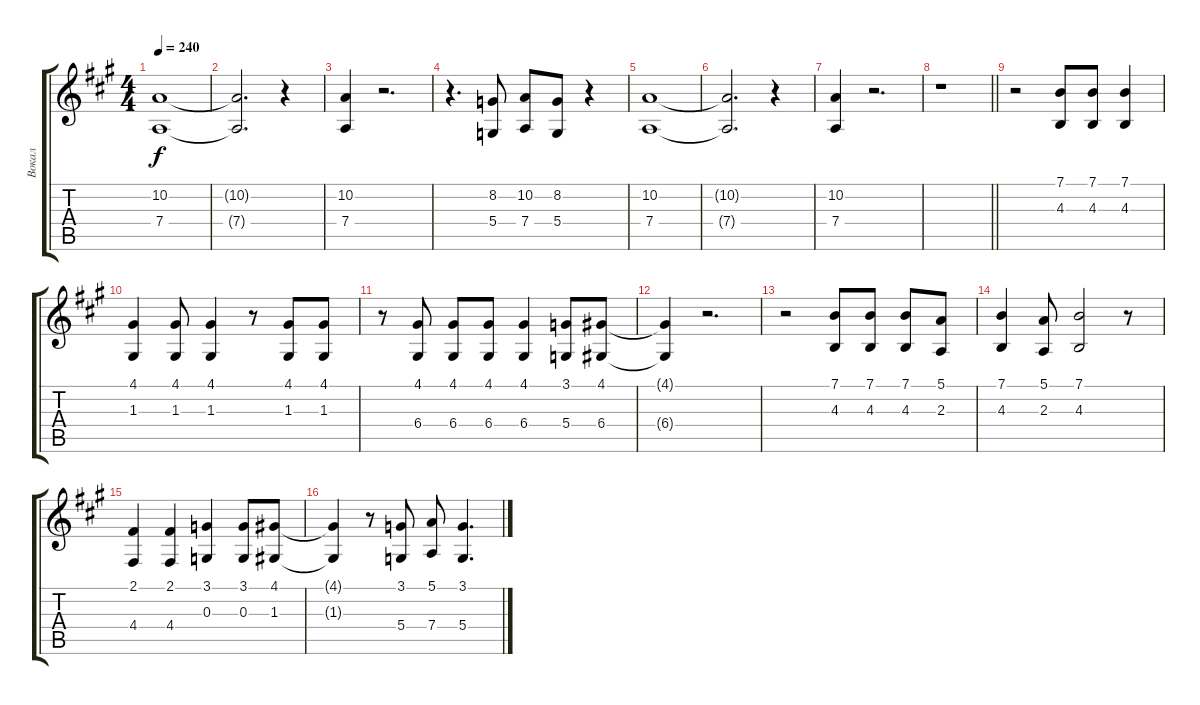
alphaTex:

\track ("Вокал" "Вокал") {instrument sopranosax}
\staff {score tabs}
\tuning (E4 B3 G3 D3 A2 E2) {hide}
\ts (4 4)
\tempo 240
\clef g2
\ks a
(10.2 7.4).1{dy f} |
(10.2{t} 7.4{t}).2{d} r.4 |
(10.2 7.4).4 r.2{d} |
r.4{d} (8.2 5.4).8 (10.2 7.4).8 (8.2 5.4).8 r.4 |
(10.2 7.4).1 |
(10.2{t} 7.4{t}).2{d} r.4 |
(10.2 7.4).4 r.2{d} |
\barLineRight lightlight
r.1 |
r.2 (7.1 4.3).8 (7.1 4.3).8 (7.1 4.3).4 |
(4.1 1.3).4 (4.1 1.3).8 (4.1 1.3).4 r.8 (4.1 1.3).8 (4.1 1.3).8 |
r.8 (4.1 6.4).8 (4.1 6.4).8 (4.1 6.4).8 (4.1 6.4).4 (3.1 5.4).8 (4.1 6.4).8 |
(4.1{t} 6.4{t}).4 r.2{d} |
r.2 (7.1 4.3).8 (7.1 4.3).8 (7.1 4.3).8 (5.1 2.3).8 |
(7.1 4.3).4 (5.1 2.3).8 (7.1 4.3).2 r.8 |
(2.1 4.4).4 (2.1 4.4).4 (3.1 0.3).4 (3.1 0.3).8 (4.1 1.3).8 |
(4.1{t} 1.3{t}).4 r.8 (3.1 5.4).8 (5.1 7.4).8 (3.1 5.4).4{d}
